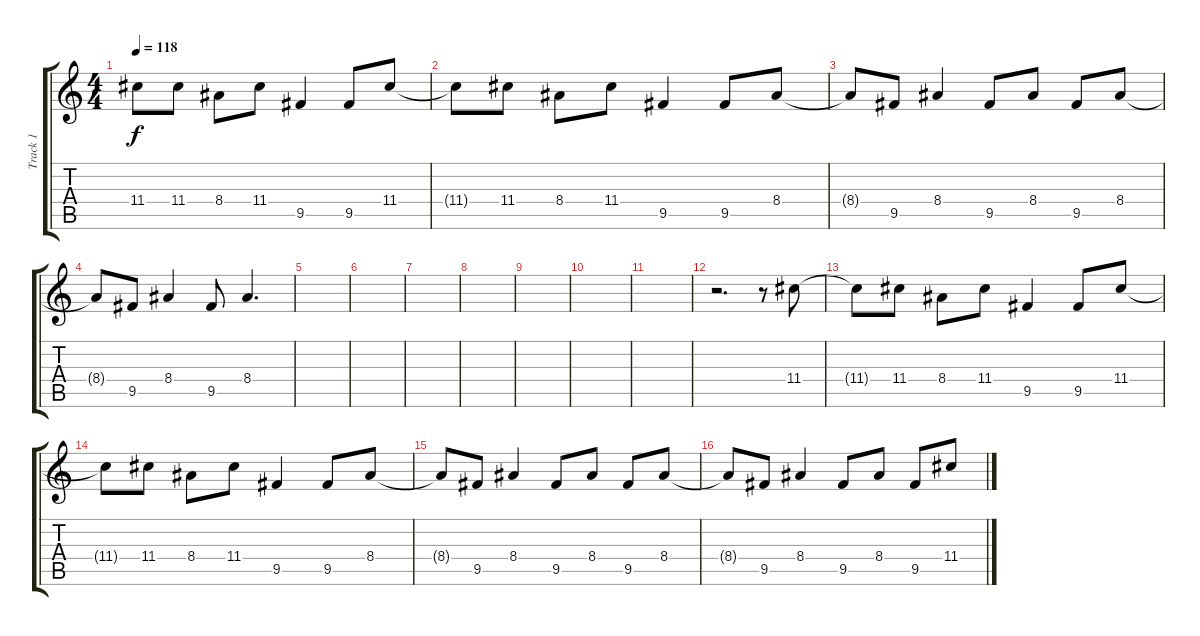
\track ("Track 1" "Track 1") {instrument overdrivenguitar}
\staff {score tabs}
\tuning (E4 B3 G3 D3 A2 E2) {hide}
\ts (4 4)
\tempo 118
\clef g2
\ks c
11.4{t}.8{dy f} 11.4.8 8.4.8 11.4.8 9.5.4 9.5.8 11.4.8 |
11.4{t}.8 11.4.8 8.4.8 11.4.8 9.5.4 9.5.8 8.4.8 |
8.4{t}.8 9.5.8 8.4.4 9.5.8 8.4.8 9.5.8 8.4.8 |
8.4{t}.8 9.5.8 8.4.4 9.5.8 8.4.4{d} |
|
|
|
|
|
|
|
r.2{d} r.8 11.4.8 |
11.4{t}.8 11.4.8 8.4.8 11.4.8 9.5.4 9.5.8 11.4.8 |
11.4{t}.8 11.4.8 8.4.8 11.4.8 9.5.4 9.5.8 8.4.8 |
8.4{t}.8 9.5.8 8.4.4 9.5.8 8.4.8 9.5.8 8.4.8 |
8.4{t}.8 9.5.8 8.4.4 9.5.8 8.4.8 9.5.8 11.4.8
